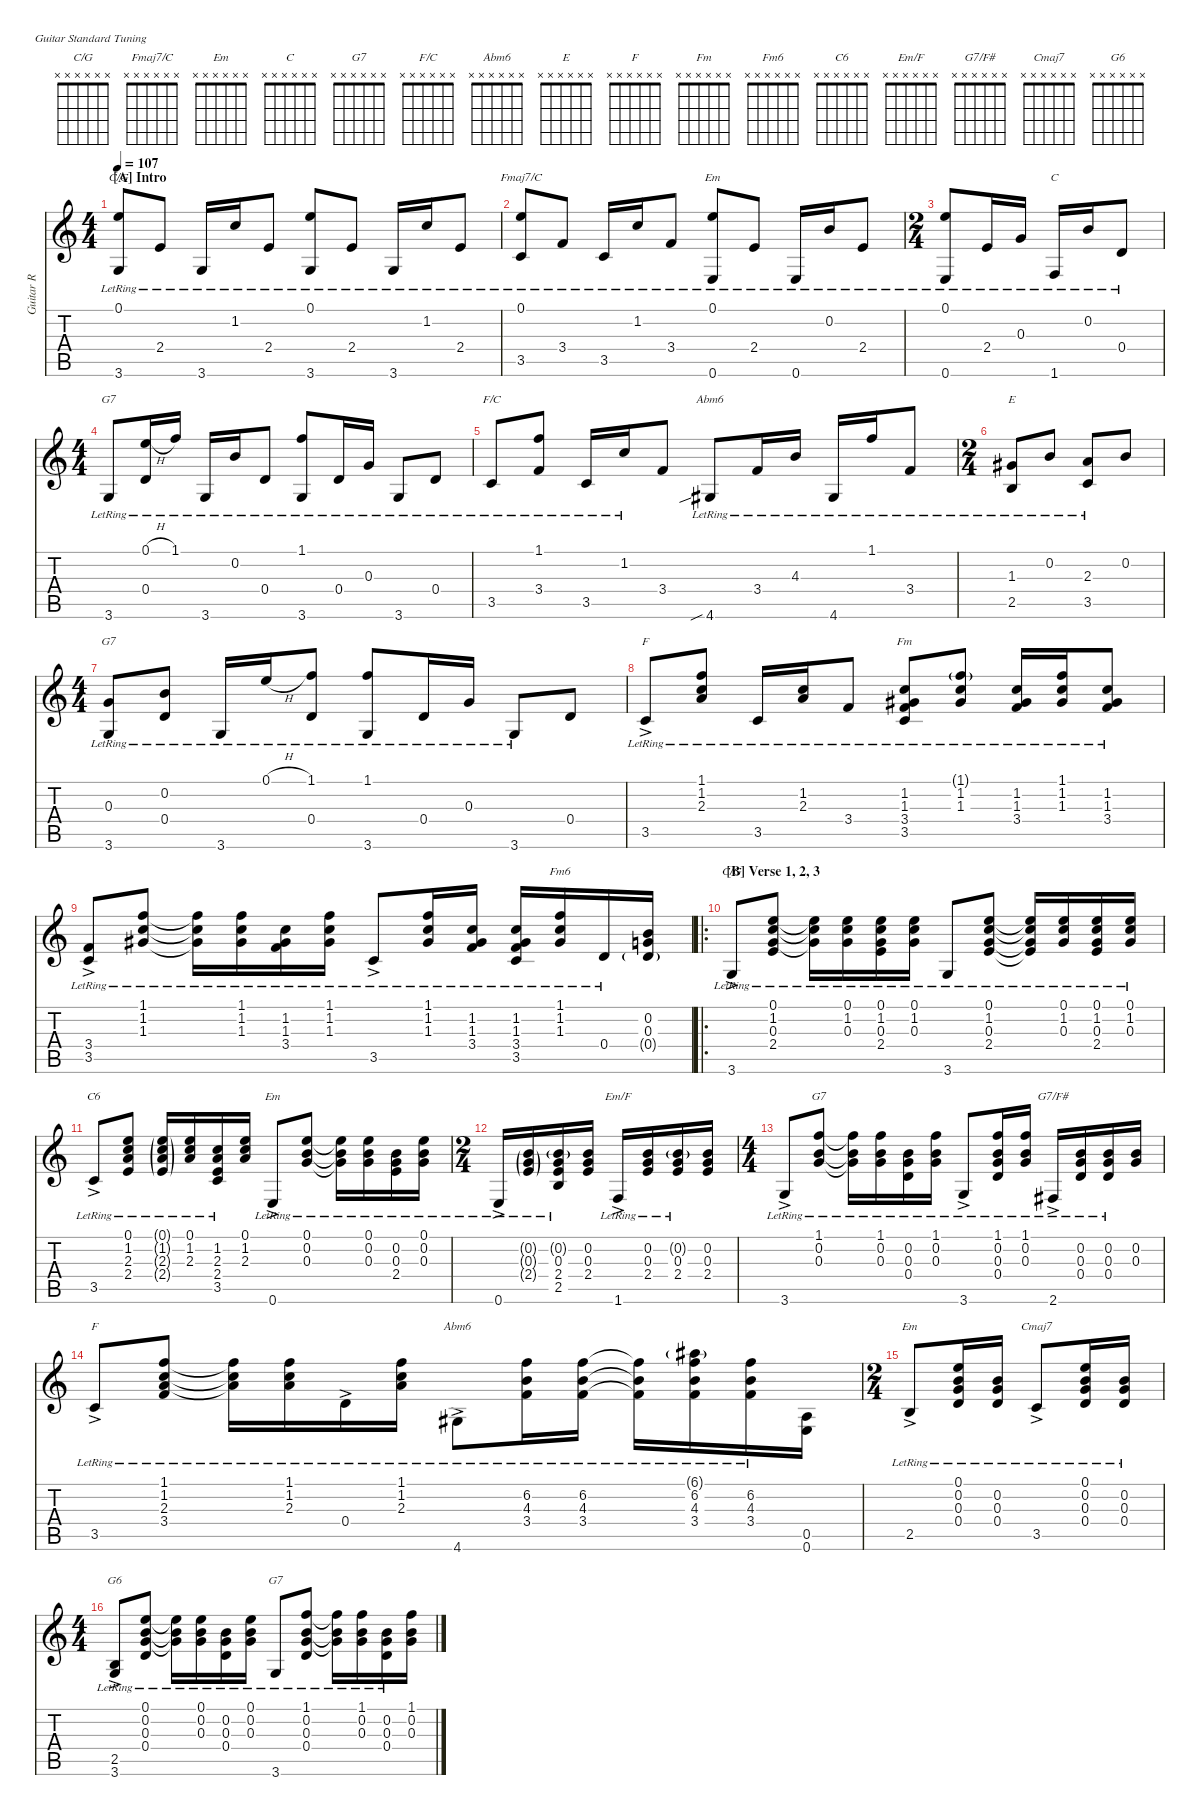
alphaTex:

\defaultSystemsLayout 4
\hideDynamics
\bracketExtendMode nobrackets
\track ("Guitar R" "Guitar R") {instrument acousticguitarnylon}
\staff {score tabs}
\tuning (E4 B3 G3 D3 A2 E2)
\chord ("C/G" x x x x x x)
\chord ("Fmaj7/C" x x x x x x)
\chord ("Em" x x x x x x)
\chord ("C" x x x x x x)
\chord ("G7" x x x x x x)
\chord ("F/C" x x x x x x)
\chord ("Abm6" x x x x x x)
\chord ("E" x x x x x x)
\chord ("F" x x x x x x)
\chord ("Fm" x x x x x x)
\chord ("Fm6" x x x x x x)
\chord ("C6" x x x x x x)
\chord ("Em/F" x x x x x x)
\chord ("G7/F#" x x x x x x)
\chord ("Cmaj7" x x x x x x)
\chord ("G6" x x x x x x)
\ts (4 4)
\section ("A" "Intro")
\tempo 107
\clef g2
\ks c
(0.1{lr} 3.6{lr}).8{ch "C/G" dy mf instrument acousticguitarnylon beam Up} 2.4{lr}.8{beam Up} 3.6{lr}.16{beam Up} 1.2{lr}.16{beam Up} 2.4{lr}.8{beam Up} (0.1{lr} 3.6{lr}).8{beam Up} 2.4{lr}.8{beam Up} 3.6{lr}.16{beam Up} 1.2{lr}.16{beam Up} 2.4{lr}.8{beam Up} |
(0.1{lr} 3.5{lr}).8{ch "Fmaj7/C" beam Up} 3.4{lr}.8{beam Up} 3.5{lr}.16{beam Up} 1.2{lr}.16{beam Up} 3.4{lr}.8{beam Up} (0.1{lr} 0.6{lr}).8{ch "Em" beam Up} 2.4{lr}.8{beam Up} 0.6{lr}.16{beam Up} 0.2{lr}.16{beam Up} 2.4{lr}.8{beam Up} |
\ts (2 4)
(0.1{lr} 0.6{lr}).8{beam Up} 2.4{lr}.16{beam Up} 0.3{lr}.16{beam Up} 1.6{lr}.16{ch "C" beam Up} 0.2{lr}.16{beam Up} 0.4{lr}.8{beam Up} |
\ts (4 4)
3.6{lr}.8{ch "G7" beam Up} (0.1{h lr} 0.4{lr}).16{beam Up} 1.1{lr}.16{beam Up} 3.6{lr}.16{beam Up} 0.2{lr}.16{beam Up} 0.4{lr}.8{beam Up} (1.1{lr} 3.6{lr}).8{beam Up} 0.4{lr}.16{beam Up} 0.3{lr}.16{beam Up} 3.6{lr}.8{beam Up} 0.4{lr}.8{beam Up} |
3.5{lr}.8{ch "F/C" beam Up} (1.1{lr} 3.4{lr}).8{beam Up} 3.5{lr}.16{beam Up} 1.2{lr}.16{beam Up} 3.4.8{beam Up} 4.6{sib lr acc #}.8{ch "Abm6" beam Up} 3.4{lr}.16{beam Up} 4.3{lr}.16{beam Up} 4.6{lr acc #}.16{beam Up} 1.1{lr}.16{beam Up} 3.4{lr}.8{beam Up} |
\ts (2 4)
(1.3{lr acc #} 2.5{lr}).8{ch "E" beam Up} 0.2{lr}.8{beam Up} (2.3{lr} 3.5{lr}).8{beam Up} 0.2.8{beam Up} |
\ts (4 4)
(0.3{lr} 3.6{lr}).8{ch "G7" beam Up} (0.2{lr} 0.4{lr}).8{beam Up} 3.6{lr}.16{beam Up} 0.1{h lr}.16{beam Up} (1.1{lr} 0.4{lr}).8{beam Up} (1.1{lr} 3.6{lr}).8{beam Up} 0.4{lr}.16{beam Up} 0.3{lr}.16{beam Up} 3.6{lr}.8{beam Up} 0.4.8{beam Up} |
3.5{ac lr}.8{ch "F" beam Up} (1.1{lr} 1.2{lr} 2.3{lr}).8{beam Up} 3.5{lr}.16{beam Up} (1.2{lr} 2.3{lr}).16{beam Up} 3.4{lr}.8{beam Up} (1.2{lr} 1.3{lr acc #} 3.4{lr} 3.5{lr}).8{ch "Fm" beam Up} (1.1{g lr} 1.2{lr} 1.3{lr acc #}).8{beam Up} (1.2{lr} 1.3{lr acc #} 3.4{lr}).16{beam Up} (1.1{lr} 1.2{lr} 1.3{lr acc #}).16{beam Up} (1.2{lr} 1.3{lr acc #} 3.4{lr}).8{beam Up} |
(3.4{ac lr} 3.5{ac lr}).8{beam Up} (1.1{lr} 1.2{lr} 1.3{lr acc #}).8{beam Up} (1.1{lr t} 1.2{lr t} 1.3{lr t acc #}).16{beam Down} (1.1{lr} 1.2{lr} 1.3{lr acc #}).16{beam Down} (1.2{lr} 1.3{lr acc #} 3.4{lr}).16{beam Down} (1.1{lr} 1.2{lr} 1.3{lr acc #}).16{beam Down} 3.5{ac lr}.8{beam Up} (1.1{lr} 1.2{lr} 1.3{lr acc #}).16{beam Up} (1.2{lr} 1.3{lr acc #} 3.4{lr}).16{beam Up} (1.2{lr} 1.3{lr acc #} 3.4{lr} 3.5{lr}).16{beam Up} (1.1{lr} 1.2{lr} 1.3{lr acc #}).16{ch "Fm6" beam Up} 0.4{lr}.16{beam Up} (0.2 0.3 0.4{g}).16{beam Up} |
\ro
\section ("B" "Verse 1, 2, 3")
3.6{ac lr}.8{ch "C/G" beam Up} (0.1{lr} 1.2{lr} 0.3{lr} 2.4{lr}).8{beam Up} (0.1{lr t} 1.2{lr t} 0.3{lr t}).16{beam Down} (0.1{lr} 1.2{lr} 0.3{lr}).16{beam Down} (0.1{lr} 1.2{lr} 0.3{lr} 2.4{lr}).16{beam Down} (0.1{lr} 1.2{lr} 0.3{lr}).16{beam Down} 3.6{lr}.8{beam Up} (0.1{lr} 1.2{lr} 0.3{lr} 2.4{lr}).8{beam Up} (0.1{lr t} 1.2{lr t} 0.3{lr t} 2.4{lr t}).16{beam Up} (0.1{lr} 1.2{lr} 0.3{lr}).16{beam Up} (0.1{lr} 1.2{lr} 0.3{lr} 2.4{lr}).16{beam Up} (0.1{lr} 1.2{lr} 0.3{lr}).16{beam Up} |
3.5{ac lr}.8{ch "C6" beam Up} (0.1{lr} 1.2{lr} 2.3{lr} 2.4{lr}).8{beam Up} (0.1{g lr} 1.2{g lr} 2.3{g lr} 2.4{g lr}).16{beam Up} (0.1{lr} 1.2{lr} 2.3{lr}).16{beam Up} (1.2{lr} 2.3{lr} 2.4{lr} 3.5{lr}).16{beam Up} (0.1 1.2 2.3).16{beam Up} 0.6{ac lr}.8{ch "Em" beam Up} (0.1{lr} 0.2{lr} 0.3{lr}).8{beam Up} (0.1{lr t} 0.2{lr t} 0.3{lr t}).16{beam Down} (0.1{lr} 0.2{lr} 0.3{lr}).16{beam Down} (0.2{lr} 0.3{lr} 2.4{lr}).16{beam Down} (0.1{lr} 0.2{lr} 0.3{lr}).16{beam Down} |
\ts (2 4)
0.6{ac lr}.16{beam Up} (0.2{g lr} 0.3{g lr} 2.4{g lr}).16{beam Up} (0.2{g lr} 0.3{lr} 2.4{lr} 2.5{lr}).16{beam Up} (0.2 0.3 2.4).16{beam Up} 1.6{ac lr}.16{ch "Em/F" beam Up} (0.2{lr} 0.3{lr} 2.4{lr}).16{beam Up} (0.2{g lr} 0.3{lr} 2.4{lr}).16{beam Up} (0.2 0.3 2.4).16{beam Up} |
\ts (4 4)
3.6{ac lr}.8{beam Up} (1.1{lr} 0.2{lr} 0.3{lr}).8{ch "G7" beam Up} (1.1{lr t} 0.2{lr t} 0.3{lr t}).16{beam Down} (1.1{lr} 0.2{lr} 0.3{lr}).16{beam Down} (0.2{lr} 0.3{lr} 0.4{lr}).16{beam Down} (1.1{lr} 0.2{lr} 0.3{lr}).16{beam Down} 3.6{ac lr}.8{beam Up} (1.1{lr} 0.2{lr} 0.3{lr} 0.4{lr}).16{beam Up} (1.1{lr} 0.2{lr} 0.3{lr}).16{beam Up} 2.6{ac lr acc #}.16{ch "G7/F#" beam Up} (0.2{lr} 0.3{lr} 0.4{lr}).16{beam Up} (0.2{lr} 0.3{lr} 0.4{lr}).16{beam Up} (0.2 0.3).16{beam Up} |
3.5{ac lr}.8{ch "F" beam Up} (1.1{lr} 1.2{lr} 2.3{lr} 3.4{lr}).8{beam Up} (1.1{lr t} 1.2{lr t} 2.3{lr t}).16{beam Down} (1.1{lr} 1.2{lr} 2.3{lr}).16{beam Down} 0.4{ac lr}.16{beam Down} (1.1{lr} 1.2{lr} 2.3{lr}).16{beam Down} 4.6{ac lr acc #}.8{ch "Abm6" beam Down} (6.2{lr} 4.3{lr} 3.4{lr}).16{beam Down} (6.2{lr} 4.3{lr} 3.4{lr}).16{beam Down} (6.2{lr t} 4.3{lr t} 3.4{lr t}).16{beam Down} (6.1{g lr acc #} 6.2{lr} 4.3{lr} 3.4{lr}).16{beam Down} (6.2{lr} 4.3{lr} 3.4{lr}).16{beam Down} (0.5 0.6).16{beam Down} |
\ts (2 4)
2.5{ac lr}.8{ch "Em" beam Up} (0.1{lr} 0.2{lr} 0.3{lr} 0.4{lr}).16{beam Up} (0.2{lr} 0.3{lr} 0.4{lr}).16{beam Up} 3.5{ac lr}.8{ch "Cmaj7" beam Up} (0.1{lr} 0.2{lr} 0.3{lr} 0.4{lr}).16{beam Up} (0.2{lr} 0.3{lr} 0.4{lr}).16{beam Up} |
\ts (4 4)
(2.5{ac lr} 3.6{ac lr}).8{ch "G6" beam Up} (0.1{lr} 0.2{lr} 0.3{lr} 0.4{lr}).8{beam Up} (0.1{lr t} 0.2{lr t} 0.3{lr t}).16{beam Down} (0.1{lr} 0.2{lr} 0.3{lr}).16{beam Down} (0.2{lr} 0.3{lr} 0.4{lr}).16{beam Down} (0.1{lr} 0.2{lr} 0.3{lr}).16{beam Down} 3.6{lr}.8{ch "G7" beam Up} (1.1{lr} 0.2{lr} 0.3{lr} 0.4{lr}).8{beam Up} (1.1{lr t} 0.2{lr t} 0.3{lr t}).16{beam Down} (1.1{lr} 0.2{lr} 0.3{lr}).16{beam Down} (0.2{lr} 0.3{lr} 0.4{lr}).16{beam Down} (1.1 0.2 0.3).16{beam Down}
